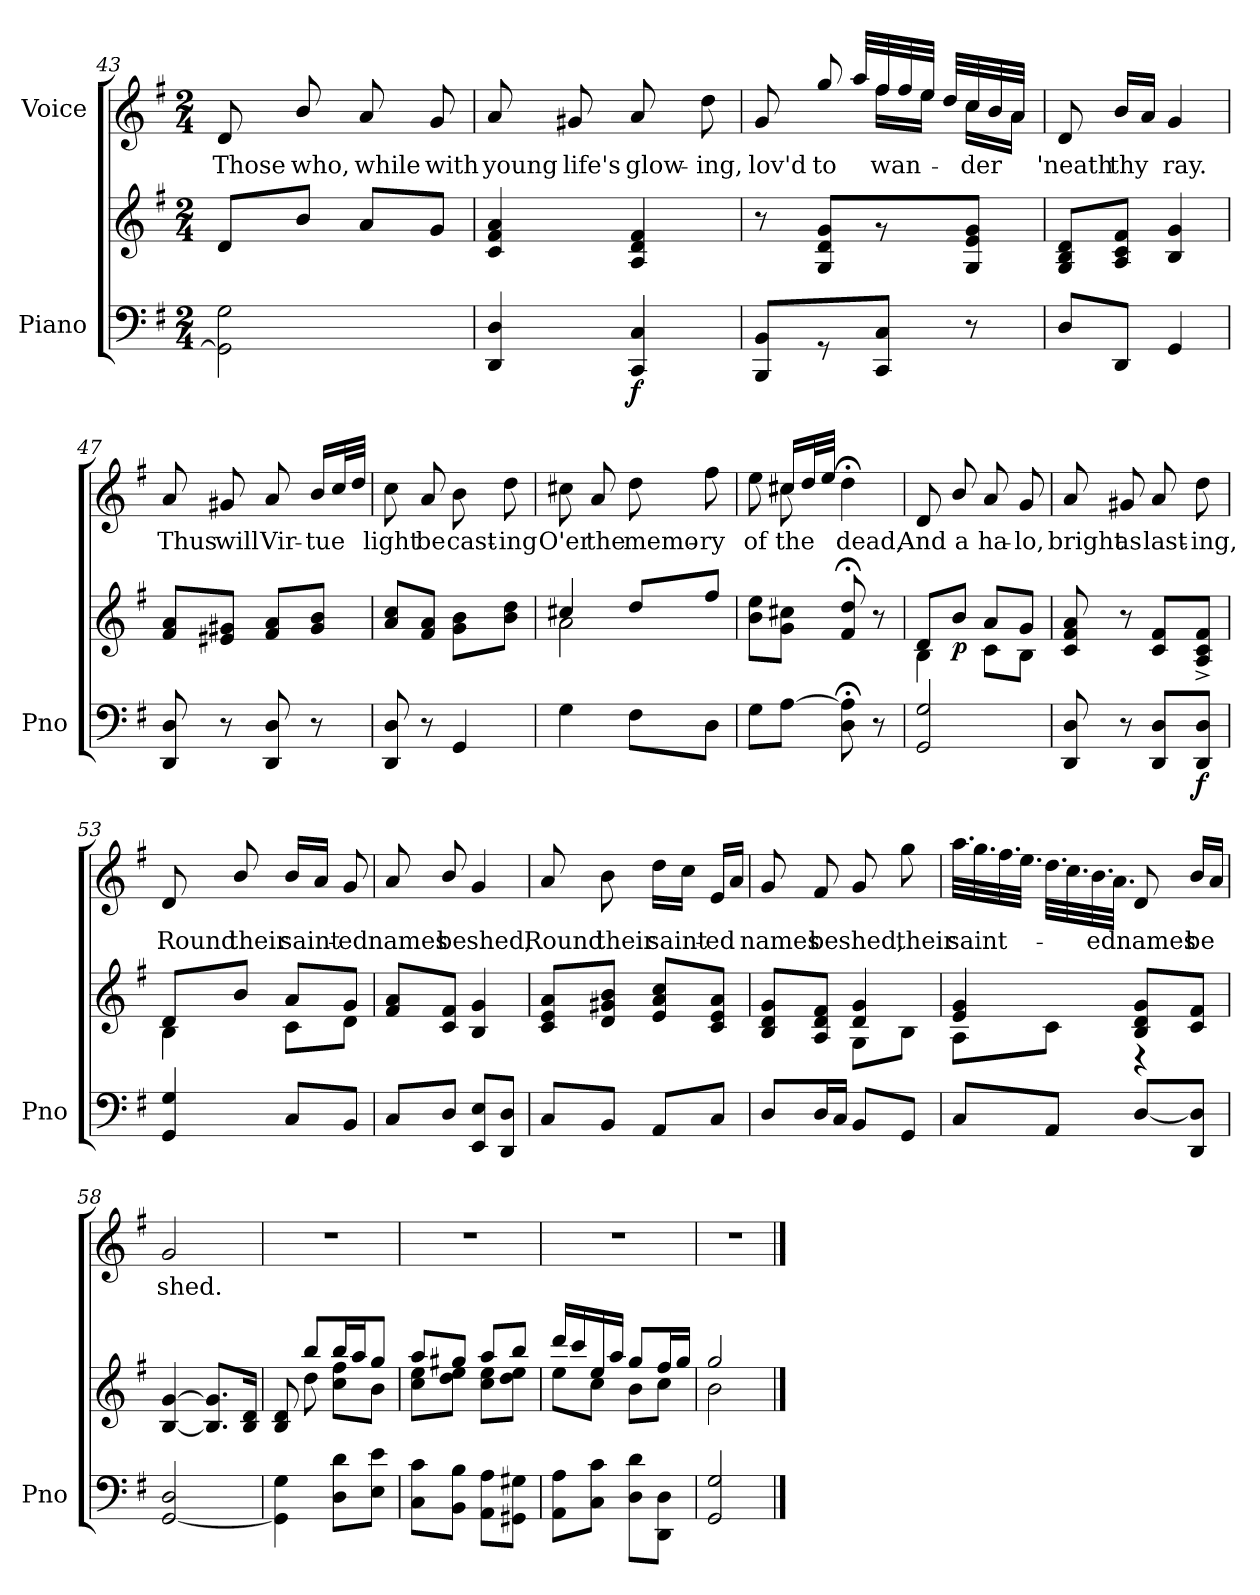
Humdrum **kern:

**kern	**kern	**dynam	**kern	**text
*part2	*part2	*part2	*part1	*part1
*staff3	*staff2	*staff2/3	*staff1	*staff1
*I"Piano	*	*	*I"Voice	*
*I'Pno	*	*	*	*
!!LO:LB:g=z
*clefF4	*clefG2	*	*clefG2	*
*k[f#]	*k[f#]	*	*k[f#]	*
*M2/4	*M2/4	*	*M2/4	*
=43	=43	=43	=43	=43
!	!	!	!	!LO:LY:b
2GG\] 2G\	8d/L	.	8d/	Those
!	!	!	!	!LO:LY:b
.	8b/J	.	8b/	who,
!	!	!	!	!LO:LY:b
.	8a/L	.	8a/	while
!	!	!	!	!LO:LY:b
.	8g/J	.	8g/	with
=44	=44	=44	=44	=44
!	!	!	!	!LO:LY:b
4DD/ 4D/	4c/ 4f#/ 4a/	.	8a/	young
!	!	!	!	!LO:LY:b
.	.	.	8g#X/	life's
!	!	!LO:DY:b=2	!	!LO:LY:b
4CC/ 4C/	4A/ 4d/ 4f#/	f	8a/	glow-
!	!	!	!	!LO:LY:b
.	.	.	8dd\	ing,
=45	=45	=45	=45	=45
!	!	!	!	!LO:LY:b
*	*	*	*^	*
8BBB/ 8BB/L	8r	.	8g/	8..ryy	lov'd
!	!	!	!	!	!LO:LY:b
8r	8G/ 8d/ 8g/L	.	8gg/	.	to
.	.	.	.	32aa!/LLL	.
!	!	!	!	!	!LO:LY:b
8CC/ 8C/J	8rg	.	16ff#\LL	32ff#/	wan-
.	.	.	.	32ff#!/	.
.	.	.	16ee\JJ	32ee/JJJ	.
.	.	.	.	32dd!/LLL	.
!	!	!	!	!	!LO:LY:b
8r	8G/ 8e/ 8g/J	.	16cc\LL	32cc/	der
.	.	.	.	32b!/	.
.	.	.	16a\JJ	32a/JJJ	.
.	.	.	.	32ryy	.
=46	=46	=46	=46	=46	=46
!	!	!	!	!	!LO:LY:b
*	*	*	*v	*v	*
8D/L	8G/ 8B/ 8d/L	.	8d/	'neath
!	!	!	!	!LO:LY:b
8DD/J	8A/ 8c/ 8f#/J	.	16b/LL	thy
.	.	.	16a/JJ	.
!	!	!	!	!LO:LY:b
4GG/	4B/ 4g/	.	4g/	ray.
!!LO:PB:g=z
=47	=47	=47	=47	=47
!	!	!	!	!LO:LY:b
8DD/ 8D/	8f#/ 8a/L	.	8a/	Thus
!	!	!	!	!LO:LY:b
8r	8e#X/ 8g#X/J	.	8g#X/	will
!	!	!	!	!LO:LY:b
8DD/ 8D/	8f#/ 8a/L	.	8a/	Vir-
!	!	!	!	!LO:LY:b
8r	8g#/ 8b/J	.	16b/LL	tue
.	.	.	32cc/L	.
.	.	.	32dd/JJJ	.
=48	=48	=48	=48	=48
!	!	!	!	!LO:LY:b
8DD/ 8D/	8a/ 8cc/L	.	8cc\	light
!	!	!	!	!LO:LY:b
8r	8f#/ 8a/J	.	8a/	be
!	!	!	!	!LO:LY:b
4GG/	8g\ 8b\L	.	8b\	cast-
!	!	!	!	!LO:LY:b
.	8b\ 8dd\J	.	8dd\	ing
=49	=49	=49	=49	=49
*	*^	*	*	*
!	!	!	!	!	!LO:LY:b
4G\	4cc#X/	2a\	.	8cc#X\	O'er
!	!	!	!	!	!LO:LY:b
.	.	.	.	8a/	the
!	!	!	!	!	!LO:LY:b
8F#\L	8dd/L	.	.	8dd\	memo-
!	!	!	!	!	!LO:LY:b
8D\J	8ff#/J	.	.	8ff#\	ry
*	*v	*v	*	*	*
=50	=50	=50	=50	=50
!	!	!	!	!LO:LY:b
*	*	*	*^	*
8G\L	8b\ 8ee\L	.	8ee\	8ryy	of
!	!	!	!	!	!LO:LY:b
[8A\J	8g\ 8cc#X\J	.	8cc#X\	16cc#/LL	the
.	.	.	.	32dd!/L	.
.	.	.	.	32ee!/JJJ	.
!	!	!	!	!	!LO:LY:b
8D\;< 8A\];<	8f#/; 8dd/;	.	4dd;<\	4ryy	dead,
8r	8r	.	.	.	.
*	*	*	*v	*v	*
!!LO:LB:g=z
=51	=51	=51	=51	=51
*	*^	*	*	*
!	!	!	!	!	!LO:LY:b
2GG/ 2G/	8d/L	4B\	.	8d/	And
!	!	!	!LO:DY:b	!	!LO:LY:b
.	8b/J	.	p	8b/	a
!	!	!	!	!	!LO:LY:b
.	8a/L	8c\L	.	8a/	ha-
!	!	!	!	!	!LO:LY:b
.	8g/J	8B\J	.	8g/	lo,
=52	=52	=52	=52	=52	=52
!	!	!	!	!	!LO:LY:b
*	*v	*v	*	*	*
8DD/ 8D/	8c/ 8f#/ 8a/	.	8a/	bright
!	!	!	!	!LO:LY:b
8r	8r	.	8g#X/	as
!	!	!	!	!LO:LY:b
8DD/ 8D/L	8c/ 8f#/L	.	8a/	last-
!	!	!LO:DY:b=2	!	!LO:LY:b
8DD/ 8D/J	8A/^ 8c/^ 8f#/^J	f	8dd\	ing,
=53	=53	=53	=53	=53
*	*^	*	*	*
!	!	!	!	!	!LO:LY:b
4GG/ 4G/	8d/L	4B\	.	8d/	Round
!	!	!	!	!	!LO:LY:b
.	8b/J	.	.	8b/	their
!	!	!	!	!	!LO:LY:b
8C/L	8a/L	8c\L	.	16b/LL	saint-
.	.	.	.	16a/JJ	.
!	!	!	!	!	!LO:LY:b
8BB/J	8g/J	8d\J	.	8g/	-ed
=54	=54	=54	=54	=54	=54
!	!	!	!	!	!LO:LY:b
*	*v	*v	*	*	*
8C/L	8f#/ 8a/L	.	8a/	names
!	!	!	!	!LO:LY:b
8D/J	8c/ 8f#/J	.	8b/	be
!	!	!	!	!LO:LY:b
8EE/ 8E/L	4B/ 4g/	.	4g/	shed,
8DD/ 8D/J	.	.	.	.
!!LO:LB:g=z
=55	=55	=55	=55	=55
!	!	!	!	!LO:LY:b
8C/L	8c/ 8e/ 8a/L	.	8a/	Round
!	!	!	!	!LO:LY:b
8BB/J	8d/ 8g#X/ 8b/J	.	8b\	their
!	!	!	!	!LO:LY:b
8AA/L	8e/ 8a/ 8cc/L	.	16dd\LL	saint-
.	.	.	16cc\JJ	.
!	!	!	!	!LO:LY:b
8C/J	8c/ 8e/ 8a/J	.	16e/LL	ed
.	.	.	16a/JJ	.
=56	=56	=56	=56	=56
*	*^	*	*	*
!	!	!	!	!	!LO:LY:b
8D/L	8B/ 8d/ 8g/L	4ryy	.	8g/	names
!	!	!	!	!	!LO:LY:b
16D/L	8A/ 8d/ 8f#/J	.	.	8f#/	be
16C/JJ	.	.	.	.	.
!	!	!	!	!	!LO:LY:b
8BB/L	4d/ 4g/	8G\L	.	8g/	shed,
!	!	!	!	!	!LO:LY:b
8GG/J	.	8B\J	.	8gg\	their
=57	=57	=57	=57	=57	=57
*	*	*	*	*Xtuplet	*
!	!	!	!	!	!LO:LY:b
8C/L	4e/ 4g/	8A\L	.	48.aa\LL	saint-
.	.	.	.	48.gg\	.
.	.	.	.	48.ff#\	.
.	.	.	.	48.ee\JJ	.
8AA/J	.	8c\J	.	48.dd\LL	.
.	.	.	.	48.cc\	.
!	!	!	!	!	!LO:LY:b
.	.	.	.	48.b\	-ed
.	.	.	.	48.a\JJ	.
!	!	!	!	!	!LO:LY:b
[8D/L	8B/ 8d/ 8g/L	4r	.	8d/	names
!	!	!	!	!	!LO:LY:b
8DD/ 8D/]J	8c/ 8f#/J	.	.	16b/LL	be
.	.	.	.	16a/JJ	.
*	*v	*v	*	*	*
=58	=58	=58	=58	=58
!	!	!	!	!LO:LY:b
[2GG/ 2D/	[4B/ [4g/	.	2g/	shed.
.	8.B/] 8.g/]L	.	.	.
.	16B/ 16d/Jk	.	.	.
=59	=59	=59	=59	=59
*	*^	*	*	*
4GG\] 4G\	8B/ 8d/	8ryy	.	2r	.
.	8bb/L	8dd\	.	.	.
8D\ 8d\L	16bb/L	8cc\ 8ff#\L	.	.	.
.	16aa/J	.	.	.	.
8E\ 8e\J	8gg/J	8b\J	.	.	.
!!LO:LB:g=z
=60	=60	=60	=60	=60	=60
8C\ 8c\L	8aa/L	8cc\ 8ee\L	.	2r	.
8BB\ 8B\J	8gg#X/J	8dd\ 8ee\J	.	.	.
8AA\ 8A\L	8aa/L	8cc\ 8ee\L	.	.	.
8GG#X\ 8G#X\J	8bb/J	8dd\ 8ee\J	.	.	.
=61	=61	=61	=61	=61	=61
8AA\ 8A\L	16ddd/LL	8ee\L	.	2r	.
.	16ccc/	.	.	.	.
8C\ 8c\J	16ee/	8cc\J	.	.	.
.	16aa/JJ	.	.	.	.
8D\ 8d\L	8gg/L	8b\L	.	.	.
8DD\ 8D\J	16ff#/L	8cc\J	.	.	.
.	16gg/JJ	.	.	.	.
=62	=62	=62	=62	=62	=62
2GG/ 2G/	2gg/	2b\	.	2r	.
*	*v	*v	*	*	*
==	==	==	==	==
*-	*-	*-	*-	*-
